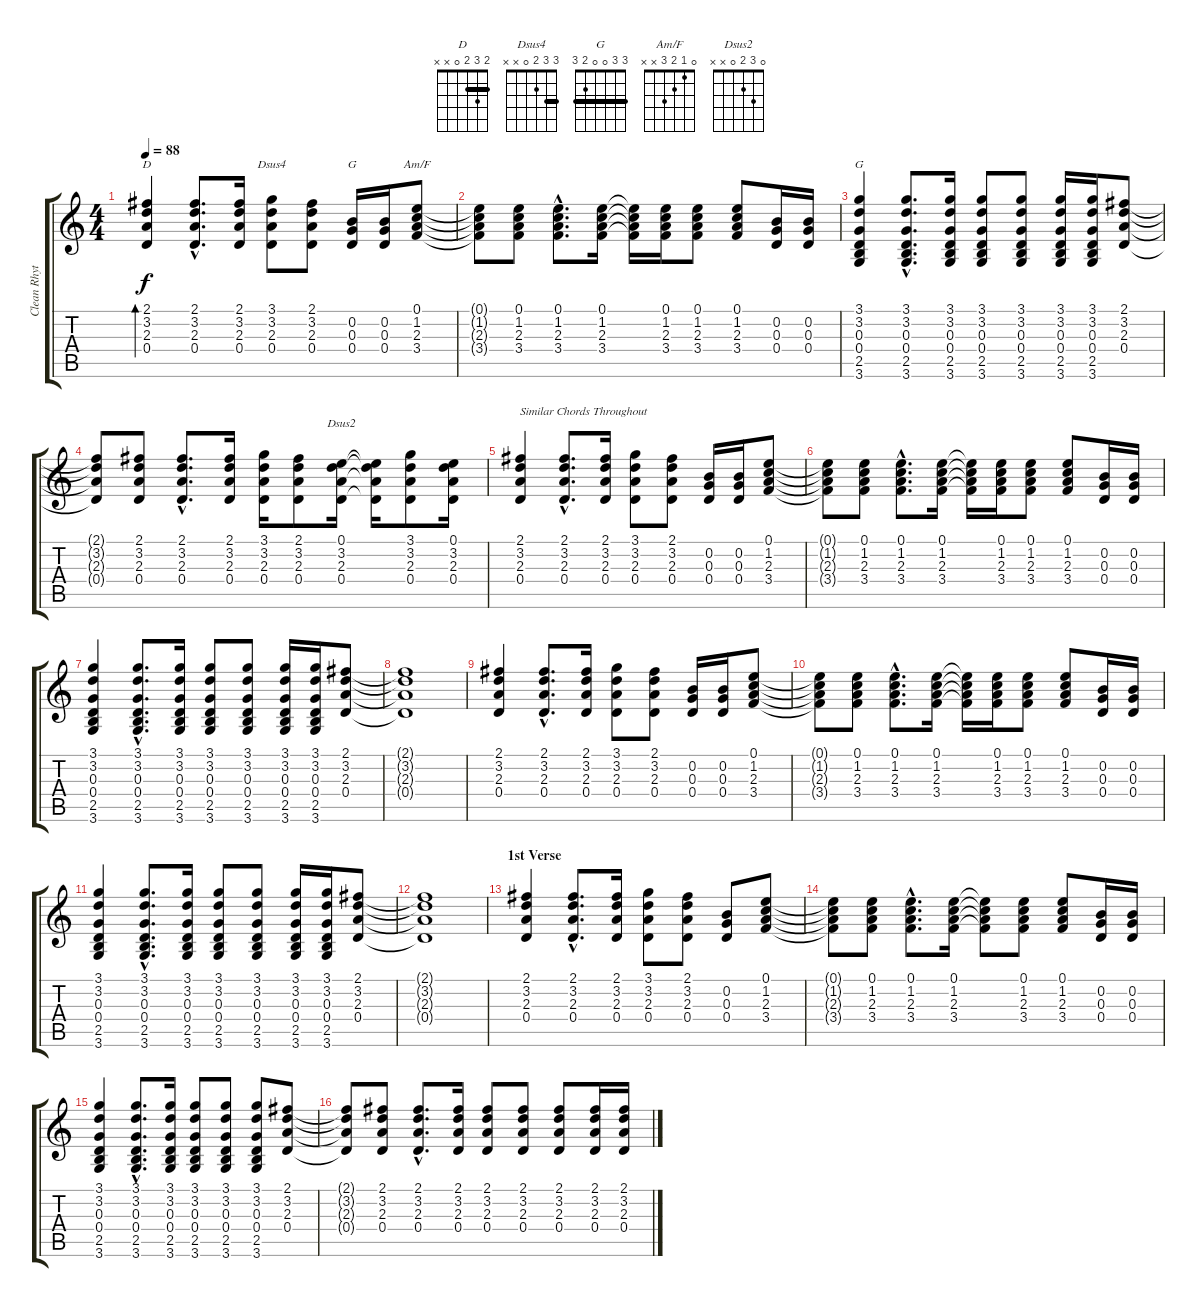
\track ("Clean Rhythm" "Clean Rhyt") {instrument acousticguitarsteel}
\staff {score tabs}
\tuning (E4 B3 G3 D3 A2 E2) {hide}
\chord ("D" 2 3 2 0 x x) {barre 2}
\chord ("Dsus4" 3 3 2 0 x x) {barre 3}
\chord ("G" x 0 0 0 x x)
\chord ("Am/F" 0 1 2 3 x x)
\chord ("G" 3 3 0 0 2 3) {barre 3}
\chord ("Dsus2" 0 3 2 0 x x)
\ts (4 4)
\tempo 88
\clef g2
\ks c
(2.1 3.2 2.3 0.4).4{bd 120 ch "D" dy f instrument acousticguitarsteel} (2.1{hac} 3.2{hac} 2.3{hac} 0.4{hac}).8{d} (2.1 3.2 2.3 0.4).16 (3.1 3.2 2.3 0.4).8{ch "Dsus4"} (2.1 3.2 2.3 0.4).8 (0.2 0.3 0.4).16{ch "G"} (0.2 0.3 0.4).16 (0.1 1.2 2.3 3.4).8{ch "Am/F"} |
(0.1{t} 1.2{t} 2.3{t} 3.4{t}).8 (0.1 1.2 2.3 3.4).8 (0.1{hac} 1.2{hac} 2.3{hac} 3.4{hac}).8{d} (0.1 1.2 2.3 3.4).16 (0.1{t} 1.2{t} 2.3{t} 3.4{t}).16 (0.1 1.2 2.3 3.4).16 (0.1 1.2 2.3 3.4).8 (0.1 1.2 2.3 3.4).8 (0.2 0.3 0.4).16 (0.2 0.3 0.4).16 |
(3.1 3.2 0.3 0.4 2.5 3.6).4{ch "G"} (3.1{hac} 3.2{hac} 0.3{hac} 0.4{hac} 2.5{hac} 3.6{hac}).8{d} (3.1 3.2 0.3 0.4 2.5 3.6).16 (3.1 3.2 0.3 0.4 2.5 3.6).8 (3.1 3.2 0.3 0.4 2.5 3.6).8 (3.1 3.2 0.3 0.4 2.5 3.6).16 (3.1 3.2 0.3 0.4 2.5 3.6).16 (2.1 3.2 2.3 0.4).8 |
(2.1{t} 3.2{t} 2.3{t} 0.4{t}).8 (2.1 3.2 2.3 0.4).8 (2.1{hac} 3.2{hac} 2.3{hac} 0.4{hac}).8{d} (2.1 3.2 2.3 0.4).16 (3.1 3.2 2.3 0.4).16 (2.1 3.2 2.3 0.4).8 (0.1 3.2 2.3 0.4).16{ch "Dsus2"} (0.1{t} 3.2{t} 2.3{t} 0.4{t}).16 (3.1 3.2 2.3 0.4).8 (0.1 3.2 2.3 0.4).16 |
(2.1 3.2 2.3 0.4).4{txt "Similar Chords Throughout"} (2.1{hac} 3.2{hac} 2.3{hac} 0.4{hac}).8{d} (2.1 3.2 2.3 0.4).16 (3.1 3.2 2.3 0.4).8 (2.1 3.2 2.3 0.4).8 (0.2 0.3 0.4).16 (0.2 0.3 0.4).16 (0.1 1.2 2.3 3.4).8 |
(0.1{t} 1.2{t} 2.3{t} 3.4{t}).8 (0.1 1.2 2.3 3.4).8 (0.1{hac} 1.2{hac} 2.3{hac} 3.4{hac}).8{d} (0.1 1.2 2.3 3.4).16 (0.1{t} 1.2{t} 2.3{t} 3.4{t}).16 (0.1 1.2 2.3 3.4).16 (0.1 1.2 2.3 3.4).8 (0.1 1.2 2.3 3.4).8 (0.2 0.3 0.4).16 (0.2 0.3 0.4).16 |
(3.1 3.2 0.3 0.4 2.5 3.6).4 (3.1{hac} 3.2{hac} 0.3{hac} 0.4{hac} 2.5{hac} 3.6{hac}).8{d} (3.1 3.2 0.3 0.4 2.5 3.6).16 (3.1 3.2 0.3 0.4 2.5 3.6).8 (3.1 3.2 0.3 0.4 2.5 3.6).8 (3.1 3.2 0.3 0.4 2.5 3.6).16 (3.1 3.2 0.3 0.4 2.5 3.6).16 (2.1 3.2 2.3 0.4).8 |
(2.1{t} 3.2{t} 2.3{t} 0.4{t}).1 |
(2.1 3.2 2.3 0.4).4 (2.1{hac} 3.2{hac} 2.3{hac} 0.4{hac}).8{d} (2.1 3.2 2.3 0.4).16 (3.1 3.2 2.3 0.4).8 (2.1 3.2 2.3 0.4).8 (0.2 0.3 0.4).16 (0.2 0.3 0.4).16 (0.1 1.2 2.3 3.4).8 |
(0.1{t} 1.2{t} 2.3{t} 3.4{t}).8 (0.1 1.2 2.3 3.4).8 (0.1{hac} 1.2{hac} 2.3{hac} 3.4{hac}).8{d} (0.1 1.2 2.3 3.4).16 (0.1{t} 1.2{t} 2.3{t} 3.4{t}).16 (0.1 1.2 2.3 3.4).16 (0.1 1.2 2.3 3.4).8 (0.1 1.2 2.3 3.4).8 (0.2 0.3 0.4).16 (0.2 0.3 0.4).16 |
(3.1 3.2 0.3 0.4 2.5 3.6).4 (3.1{hac} 3.2{hac} 0.3{hac} 0.4{hac} 2.5{hac} 3.6{hac}).8{d} (3.1 3.2 0.3 0.4 2.5 3.6).16 (3.1 3.2 0.3 0.4 2.5 3.6).8 (3.1 3.2 0.3 0.4 2.5 3.6).8 (3.1 3.2 0.3 0.4 2.5 3.6).16 (3.1 3.2 0.3 0.4 2.5 3.6).16 (2.1 3.2 2.3 0.4).8 |
(2.1{t} 3.2{t} 2.3{t} 0.4{t}).1 |
\section ("" "1st Verse")
(2.1 3.2 2.3 0.4).4 (2.1{hac} 3.2{hac} 2.3{hac} 0.4{hac}).8{d} (2.1 3.2 2.3 0.4).16 (3.1 3.2 2.3 0.4).8 (2.1 3.2 2.3 0.4).8 (0.2 0.3 0.4).8 (0.1 1.2 2.3 3.4).8 |
(0.1{t} 1.2{t} 2.3{t} 3.4{t}).8 (0.1 1.2 2.3 3.4).8 (0.1{hac} 1.2{hac} 2.3{hac} 3.4{hac}).8{d} (0.1 1.2 2.3 3.4).16 (0.1{t} 1.2{t} 2.3{t} 3.4{t}).8 (0.1 1.2 2.3 3.4).8 (0.1 1.2 2.3 3.4).8 (0.2 0.3 0.4).16 (0.2 0.3 0.4).16 |
(3.1 3.2 0.3 0.4 2.5 3.6).4 (3.1{hac} 3.2{hac} 0.3{hac} 0.4{hac} 2.5{hac} 3.6{hac}).8{d} (3.1 3.2 0.3 0.4 2.5 3.6).16 (3.1 3.2 0.3 0.4 2.5 3.6).8 (3.1 3.2 0.3 0.4 2.5 3.6).8 (3.1 3.2 0.3 0.4 2.5 3.6).8 (2.1 3.2 2.3 0.4).8 |
(2.1{t} 3.2{t} 2.3{t} 0.4{t}).8 (2.1 3.2 2.3 0.4).8 (2.1{hac} 3.2{hac} 2.3{hac} 0.4{hac}).8{d} (2.1 3.2 2.3 0.4).16 (2.1 3.2 2.3 0.4).8 (2.1 3.2 2.3 0.4).8 (2.1 3.2 2.3 0.4).8 (2.1 3.2 2.3 0.4).16 (2.1 3.2 2.3 0.4).16
